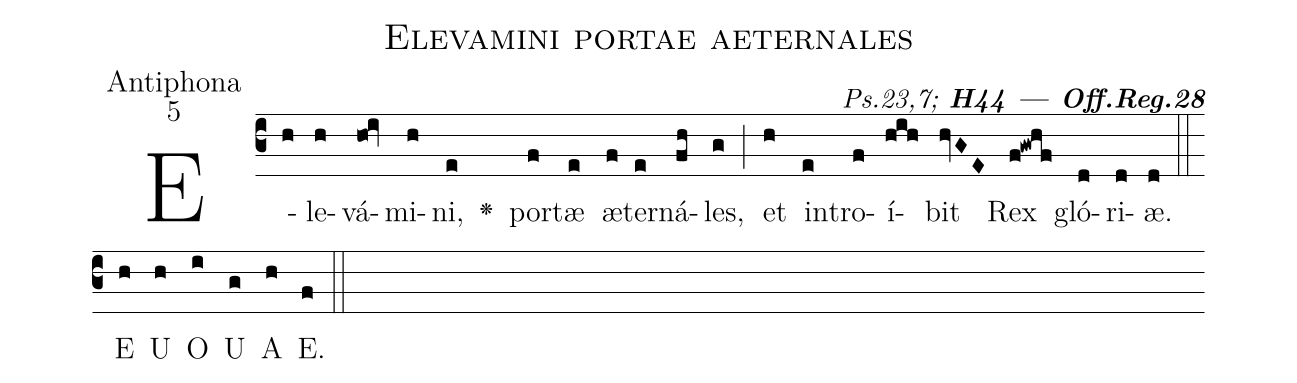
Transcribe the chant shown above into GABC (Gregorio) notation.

name:Elevamini portae aeternales;
office-part:Antiphona;
mode:5;
commentary:{\itshape\mdseries Ps.23,7;\/} {\bfseries H44 --- Off.Reg.28};
%%
(c3)E(h)le(h)vá(ho0!iv)mi(h)ni,(e) <v>\greheightstar</v>() por(f)tæ(e) æ(f)ter(e)ná(fh)les,(g) (;) et(h) in(e)tro(f)í(hih)bit(hvGE) Rex(f!gwhf) gló(d)ri(d)æ.(d) (::)
<eu> E(h) U(h) O(i) U(g) A(h) E.(f) </eu> (::)
